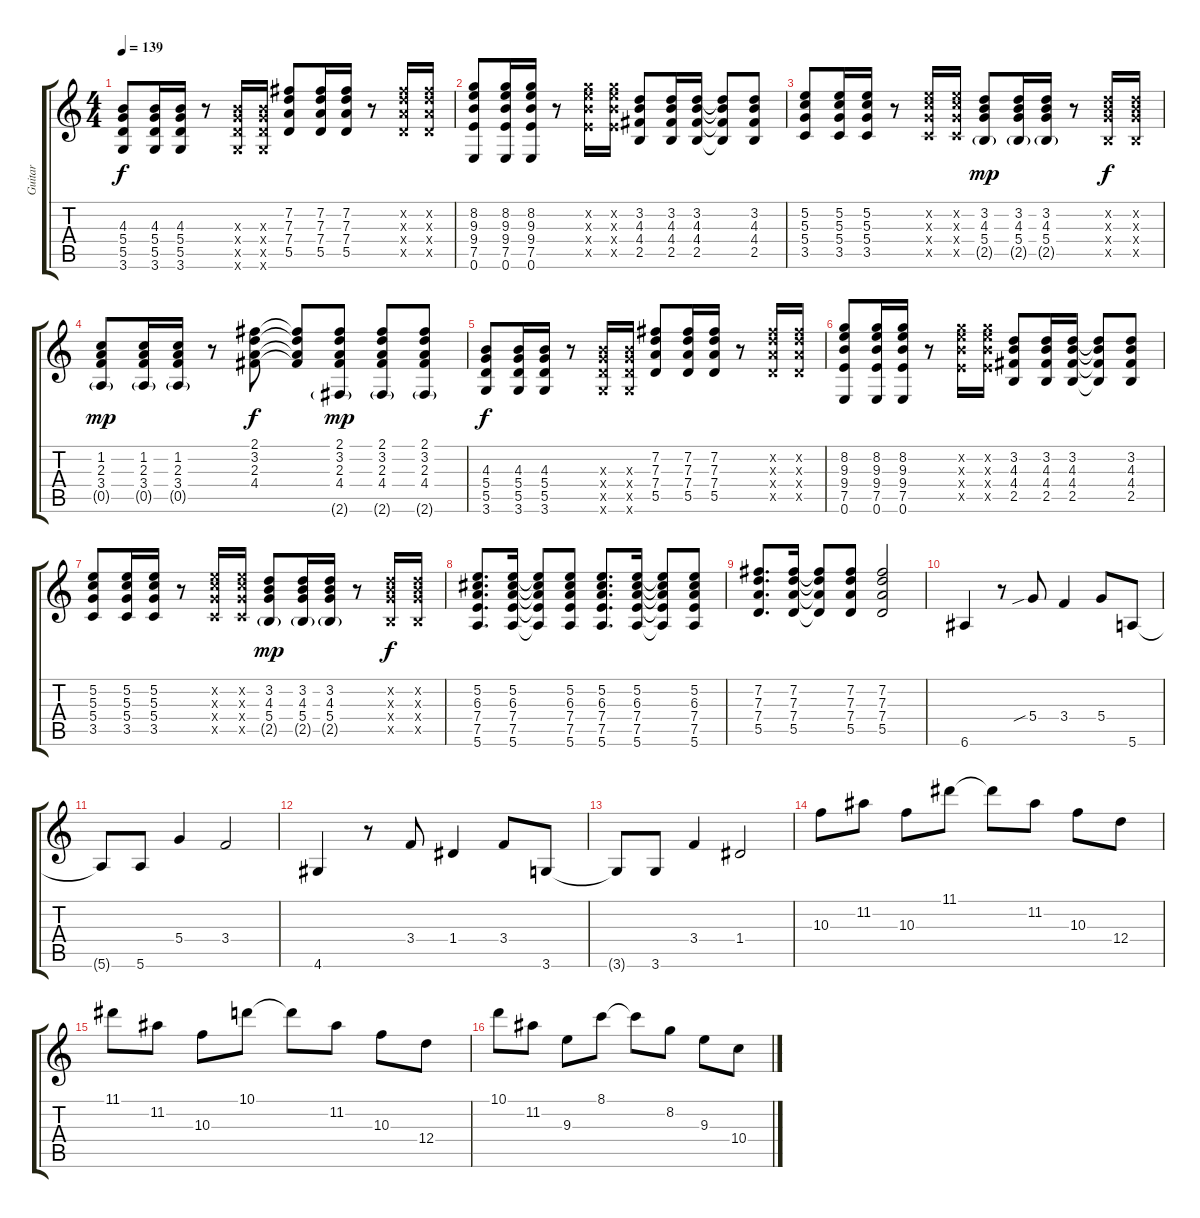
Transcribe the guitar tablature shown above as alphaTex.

\track ("Guitar" "Guitar") {instrument overdrivenguitar}
\staff {score tabs}
\tuning (E4 B3 G3 D3 A2 E2) {hide}
\ts (4 4)
\tempo 139
\clef g2
\ks c
(4.3 5.4 5.5 3.6).8{dy f} (4.3 5.4 5.5 3.6).16 (4.3 5.4 5.5 3.6).16 r.8 (4.3{x} 5.4{x} 5.5{x} 3.6{x}).16 (4.3{x} 5.4{x} 5.5{x} 3.6{x}).16 (7.2 7.3 7.4 5.5).8 (7.2 7.3 7.4 5.5).16 (7.2 7.3 7.4 5.5).16 r.8 (7.2{x} 7.3{x} 7.4{x} 5.5{x}).16 (7.2{x} 7.3{x} 7.4{x} 5.5{x}).16 |
(8.2 9.3 9.4 7.5 0.6).8 (8.2 9.3 9.4 7.5 0.6).16 (8.2 9.3 9.4 7.5 0.6).16 r.8 (8.2{x} 9.3{x} 9.4{x} 7.5{x}).16 (8.2{x} 9.3{x} 9.4{x} 7.5{x}).16 (3.2 4.3 4.4 2.5).8 (3.2 4.3 4.4 2.5).16 (3.2 4.3 4.4 2.5).16 (3.2{t} 4.3{t} 4.4{t} 2.5{t}).8 (3.2 4.3 4.4 2.5).8 |
(5.2 5.3 5.4 3.5).8 (5.2 5.3 5.4 3.5).16 (5.2 5.3 5.4 3.5).16 r.8 (5.2{x} 5.3{x} 5.4{x} 3.5{x}).16 (5.2{x} 5.3{x} 5.4{x} 3.5{x}).16 (3.2 4.3 5.4 2.5{g}).8{dy mp} (3.2 4.3 5.4 2.5{g}).16 (3.2 4.3 5.4 2.5{g}).16 r.8 (3.2{x} 4.3{x} 5.4{x} 2.5{x}).16{dy f} (3.2{x} 4.3{x} 5.4{x} 2.5{x}).16 |
(1.2 2.3 3.4 0.5{g}).8{dy mp} (1.2 2.3 3.4 0.5{g}).16 (1.2 2.3 3.4 0.5{g}).16 r.8 (2.1 3.2 2.3 4.4).8{dy f} (2.1{t} 3.2{t} 2.3{t} 4.4{t}).8 (2.1 3.2 2.3 4.4 2.6{g}).8{dy mp} (2.1 3.2 2.3 4.4 2.6{g}).8 (2.1 3.2 2.3 4.4 2.6{g}).8 |
(4.3 5.4 5.5 3.6).8{dy f} (4.3 5.4 5.5 3.6).16 (4.3 5.4 5.5 3.6).16 r.8 (4.3{x} 5.4{x} 5.5{x} 3.6{x}).16 (4.3{x} 5.4{x} 5.5{x} 3.6{x}).16 (7.2 7.3 7.4 5.5).8 (7.2 7.3 7.4 5.5).16 (7.2 7.3 7.4 5.5).16 r.8 (7.2{x} 7.3{x} 7.4{x} 5.5{x}).16 (7.2{x} 7.3{x} 7.4{x} 5.5{x}).16 |
(8.2 9.3 9.4 7.5 0.6).8 (8.2 9.3 9.4 7.5 0.6).16 (8.2 9.3 9.4 7.5 0.6).16 r.8 (8.2{x} 9.3{x} 9.4{x} 7.5{x}).16 (8.2{x} 9.3{x} 9.4{x} 7.5{x}).16 (3.2 4.3 4.4 2.5).8 (3.2 4.3 4.4 2.5).16 (3.2 4.3 4.4 2.5).16 (3.2{t} 4.3{t} 4.4{t} 2.5{t}).8 (3.2 4.3 4.4 2.5).8 |
(5.2 5.3 5.4 3.5).8 (5.2 5.3 5.4 3.5).16 (5.2 5.3 5.4 3.5).16 r.8 (5.2{x} 5.3{x} 5.4{x} 3.5{x}).16 (5.2{x} 5.3{x} 5.4{x} 3.5{x}).16 (3.2 4.3 5.4 2.5{g}).8{dy mp} (3.2 4.3 5.4 2.5{g}).16 (3.2 4.3 5.4 2.5{g}).16 r.8 (3.2{x} 4.3{x} 5.4{x} 2.5{x}).16{dy f} (3.2{x} 4.3{x} 5.4{x} 2.5{x}).16 |
(5.2 6.3 7.4 7.5 5.6).8{d} (5.2 6.3 7.4 7.5 5.6).16 (5.2{t} 6.3{t} 7.4{t} 7.5{t} 5.6{t}).8 (5.2 6.3 7.4 7.5 5.6).8 (5.2 6.3 7.4 7.5 5.6).8{d} (5.2 6.3 7.4 7.5 5.6).16 (5.2{t} 6.3{t} 7.4{t} 7.5{t} 5.6{t}).8 (5.2 6.3 7.4 7.5 5.6).8 |
(7.2 7.3 7.4 5.5).8{d} (7.2 7.3 7.4 5.5).16 (7.2{t} 7.3{t} 7.4{t} 5.5{t}).8 (7.2 7.3 7.4 5.5).8 (7.2 7.3 7.4 5.5).2 |
6.6.4 r.8 5.4{sib}.8 3.4.4 5.4.8 5.6.8 |
5.6{t}.8 5.6.8 5.4.4 3.4.2 |
4.6.4 r.8 3.4.8 1.4.4 3.4.8 3.6.8 |
3.6{t}.8 3.6.8 3.4.4 1.4.2 |
10.3.8 11.2.8 10.3.8 11.1.8 11.1{t}.8 11.2.8 10.3.8 12.4.8 |
11.1.8 11.2.8 10.3.8 10.1.8 10.1{t}.8 11.2.8 10.3.8 12.4.8 |
10.1.8 11.2.8 9.3.8 8.1.8 8.1{t}.8 8.2.8 9.3.8 10.4.8
